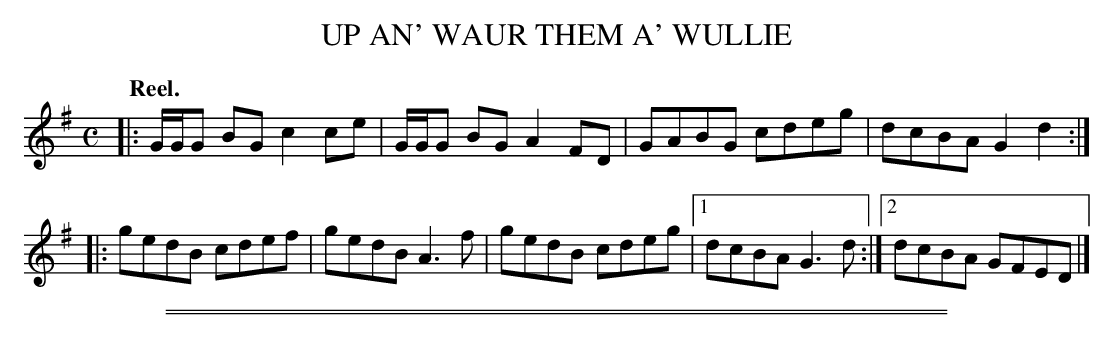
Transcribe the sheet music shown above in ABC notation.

X:1
T: UP AN' WAUR THEM A' WULLIE
Q:"Reel."
M: C
L: 1/8
K: G
|:\
G/G/G BG c2ce | G/G/G BG A2FD |\
GABG cdeg | dcBA G2d2 ::\
gedB cdef | gedB A3f |\
gedB cdeg |[1 dcBA G3d :|[2 dcBA GFED |]
